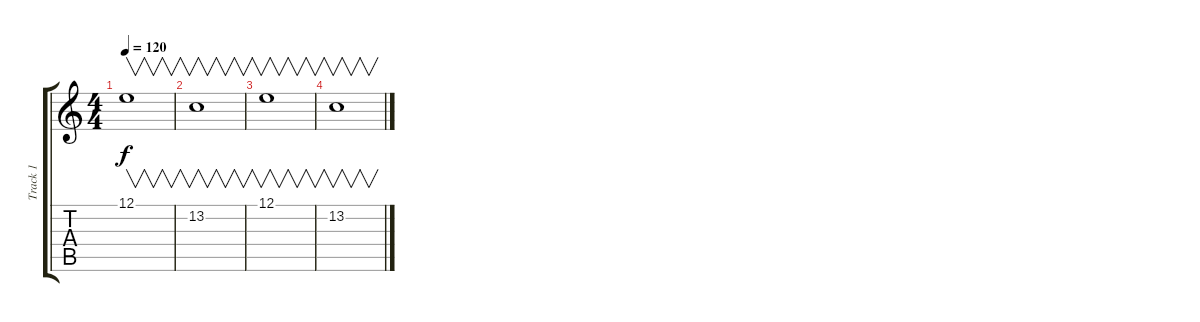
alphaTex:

\track ("Track 1" "Track 1") {instrument violin}
\staff {score tabs}
\tuning (E4 B3 G3 D3 A2 E2) {hide}
\ts (4 4)
\tempo 120
\clef g2
\ks c
12.1.1{v dy f} |
13.2.1{v} |
12.1.1{v} |
13.2.1{v}
